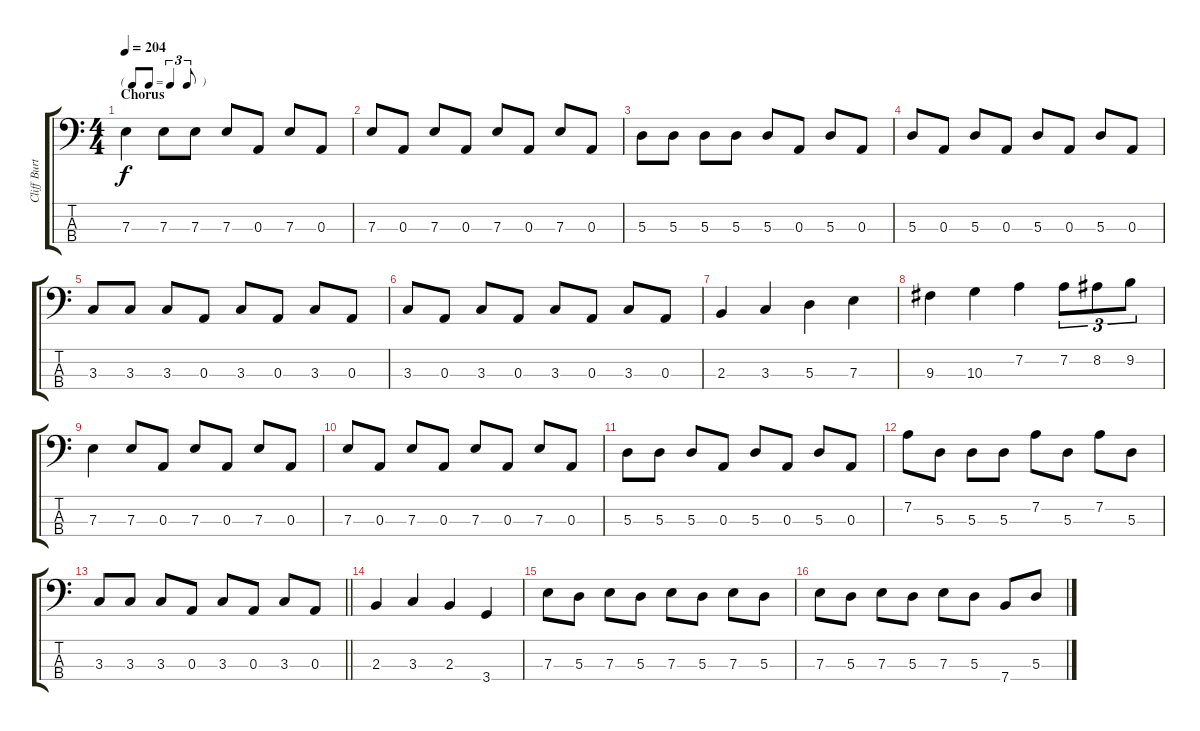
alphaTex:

\track ("Cliff Burton" "Cliff Burt") {instrument electricbassfinger}
\staff {score tabs}
\tuning (G2 D2 A1 E1) {hide}
\ts (4 4)
\tf triplet8th
\section ("" "Chorus")
\tempo 204
\clef f4
\ks c
7.3.4{dy f} 7.3.8 7.3.8 7.3.8 0.3.8 7.3.8 0.3.8 |
7.3.8 0.3.8 7.3.8 0.3.8 7.3.8 0.3.8 7.3.8 0.3.8 |
5.3.8 5.3.8 5.3.8 5.3.8 5.3.8 0.3.8 5.3.8 0.3.8 |
5.3.8 0.3.8 5.3.8 0.3.8 5.3.8 0.3.8 5.3.8 0.3.8 |
3.3.8 3.3.8 3.3.8 0.3.8 3.3.8 0.3.8 3.3.8 0.3.8 |
3.3.8 0.3.8 3.3.8 0.3.8 3.3.8 0.3.8 3.3.8 0.3.8 |
2.3.4 3.3.4 5.3.4 7.3.4 |
9.3.4 10.3.4 7.2.4 7.2.8{tu (3 2)} 8.2.8{tu (3 2)} 9.2.8{tu (3 2)} |
7.3.4 7.3.8 0.3.8 7.3.8 0.3.8 7.3.8 0.3.8 |
7.3.8 0.3.8 7.3.8 0.3.8 7.3.8 0.3.8 7.3.8 0.3.8 |
5.3.8 5.3.8 5.3.8 0.3.8 5.3.8 0.3.8 5.3.8 0.3.8 |
7.2.8 5.3.8 5.3.8 5.3.8 7.2.8 5.3.8 7.2.8 5.3.8 |
\barLineRight lightlight
3.3.8 3.3.8 3.3.8 0.3.8 3.3.8 0.3.8 3.3.8 0.3.8 |
2.3.4 3.3.4 2.3.4 3.4.4 |
7.3.8 5.3.8 7.3.8 5.3.8 7.3.8 5.3.8 7.3.8 5.3.8 |
7.3.8 5.3.8 7.3.8 5.3.8 7.3.8 5.3.8 7.4.8 5.3.8
